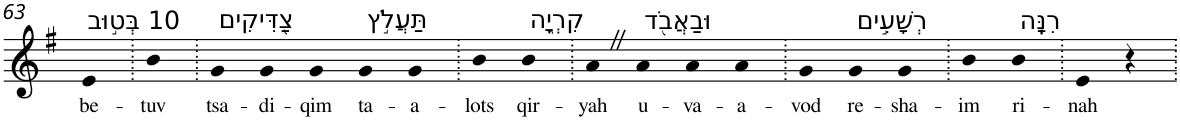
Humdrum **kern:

**kern	**text
*part1	*part1
*staff1	*staff1
*I"Piano	*
*I'Pno	*
!!LO:PB:g=z
*clefG2	*
*k[f#]	*
*G:	*
=63	=63
!LO:TX:a:t=10 בְּט֣וּב	!
!	!LO:LY:b
4e	be-
=64.	=64.
!	!LO:LY:b
4b	-tuv
=65.	=65.
!LO:TX:a:t=צַ֭דִּיקִים	!
!	!LO:LY:b
4g	tsa-
!	!LO:LY:b
4g	-di-
!	!LO:LY:b
4g	-qim
!LO:TX:a:t=תַּעֲלֹ֣ץ	!
!	!LO:LY:b
4g	ta-
!	!LO:LY:b
4g	-a-
=66.	=66.
!	!LO:LY:b
4b	-lots
!LO:TX:a:t=קִרְיָ֑ה	!
!	!LO:LY:b
4b	qir-
=67.	=67.
!	!LO:LY:b
4aZ	-yah
!LO:TX:a:t=וּבַאֲבֹ֖ד	!
!	!LO:LY:b
4a	u-
!	!LO:LY:b
4a	-va-
!	!LO:LY:b
4a	-a-
=68.	=68.
!	!LO:LY:b
4g	-vod
!LO:TX:a:t=רְשָׁעִ֣ים	!
!	!LO:LY:b
4g	re-
!	!LO:LY:b
4g	-sha-
=69.	=69.
!	!LO:LY:b
4b	-im
!LO:TX:a:t=רִנָּֽה	!
!	!LO:LY:b
4b	ri-
=70.	=70.
!	!LO:LY:b
4e	-nah
4r	.
=.	=.
*-	*-
